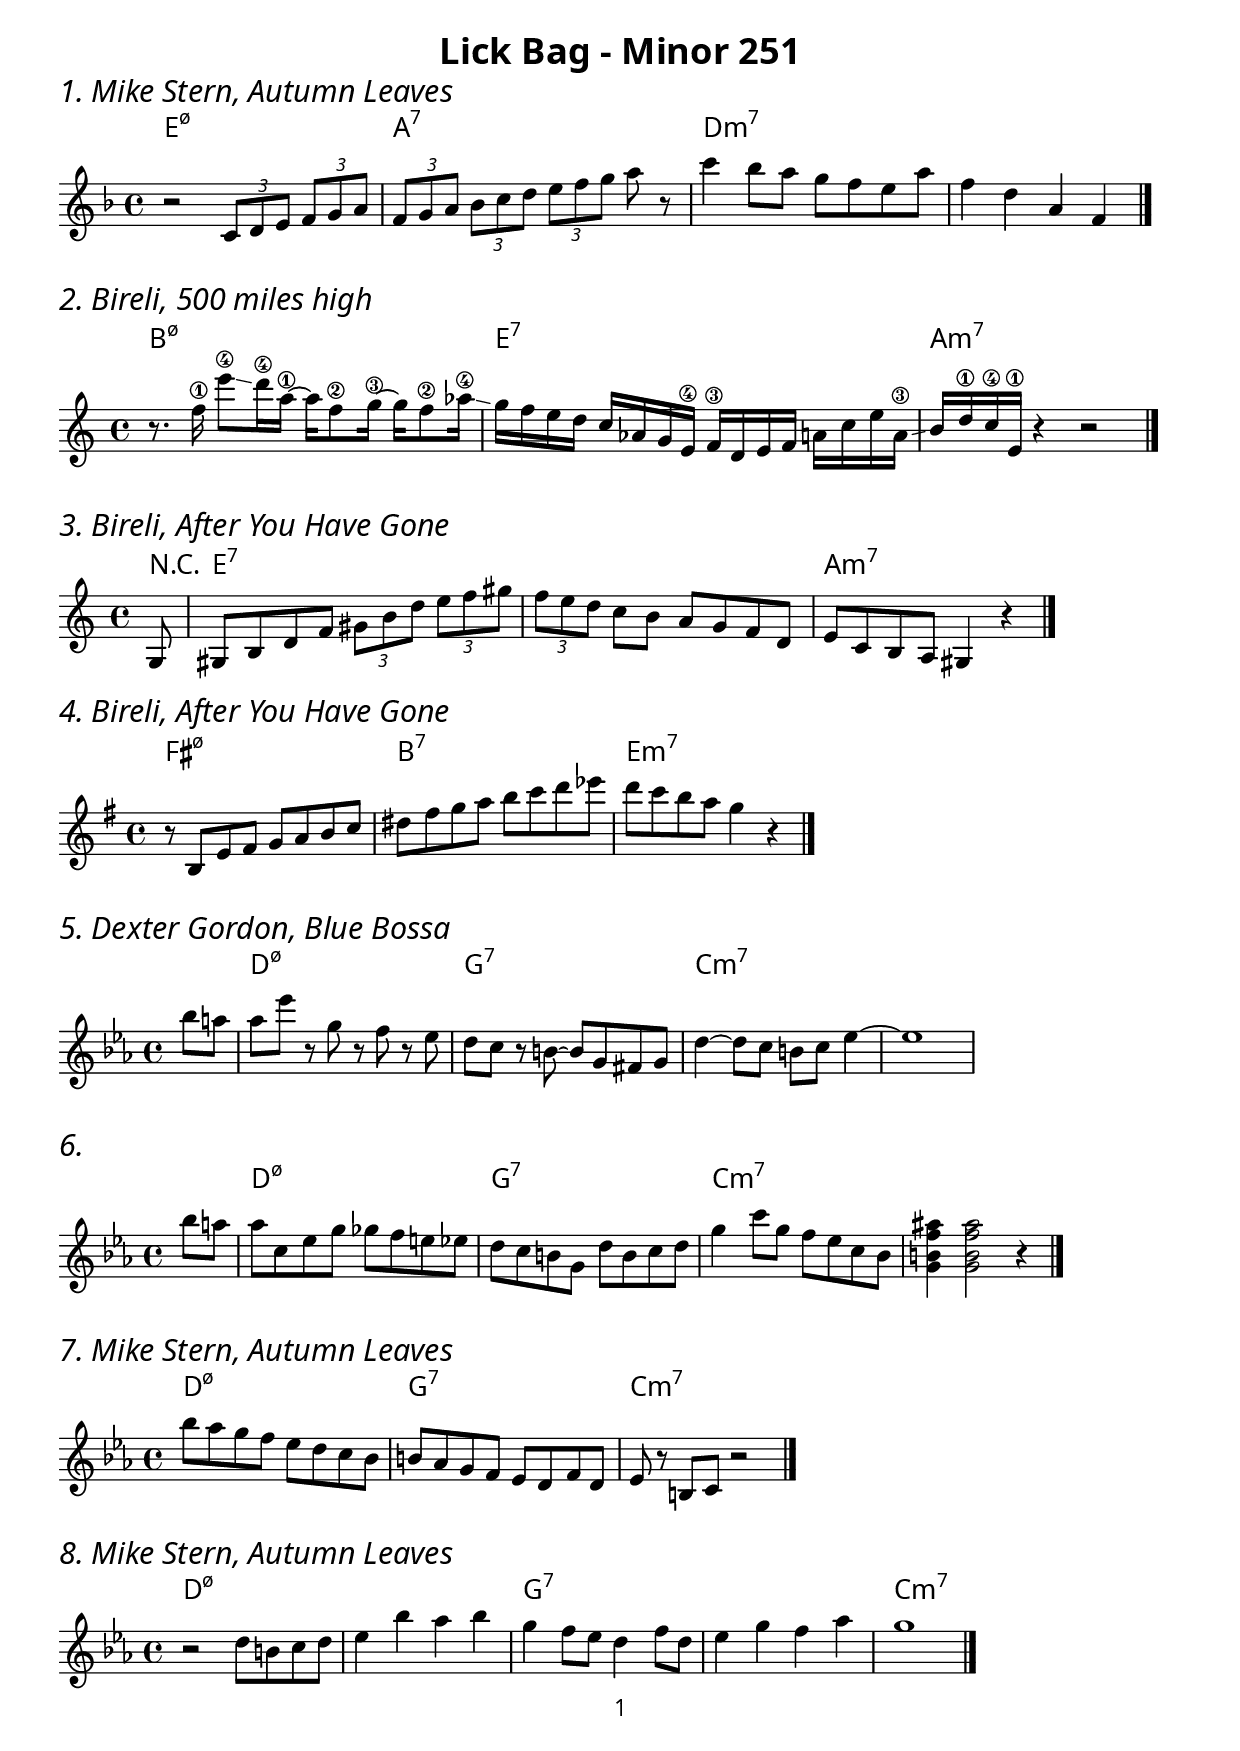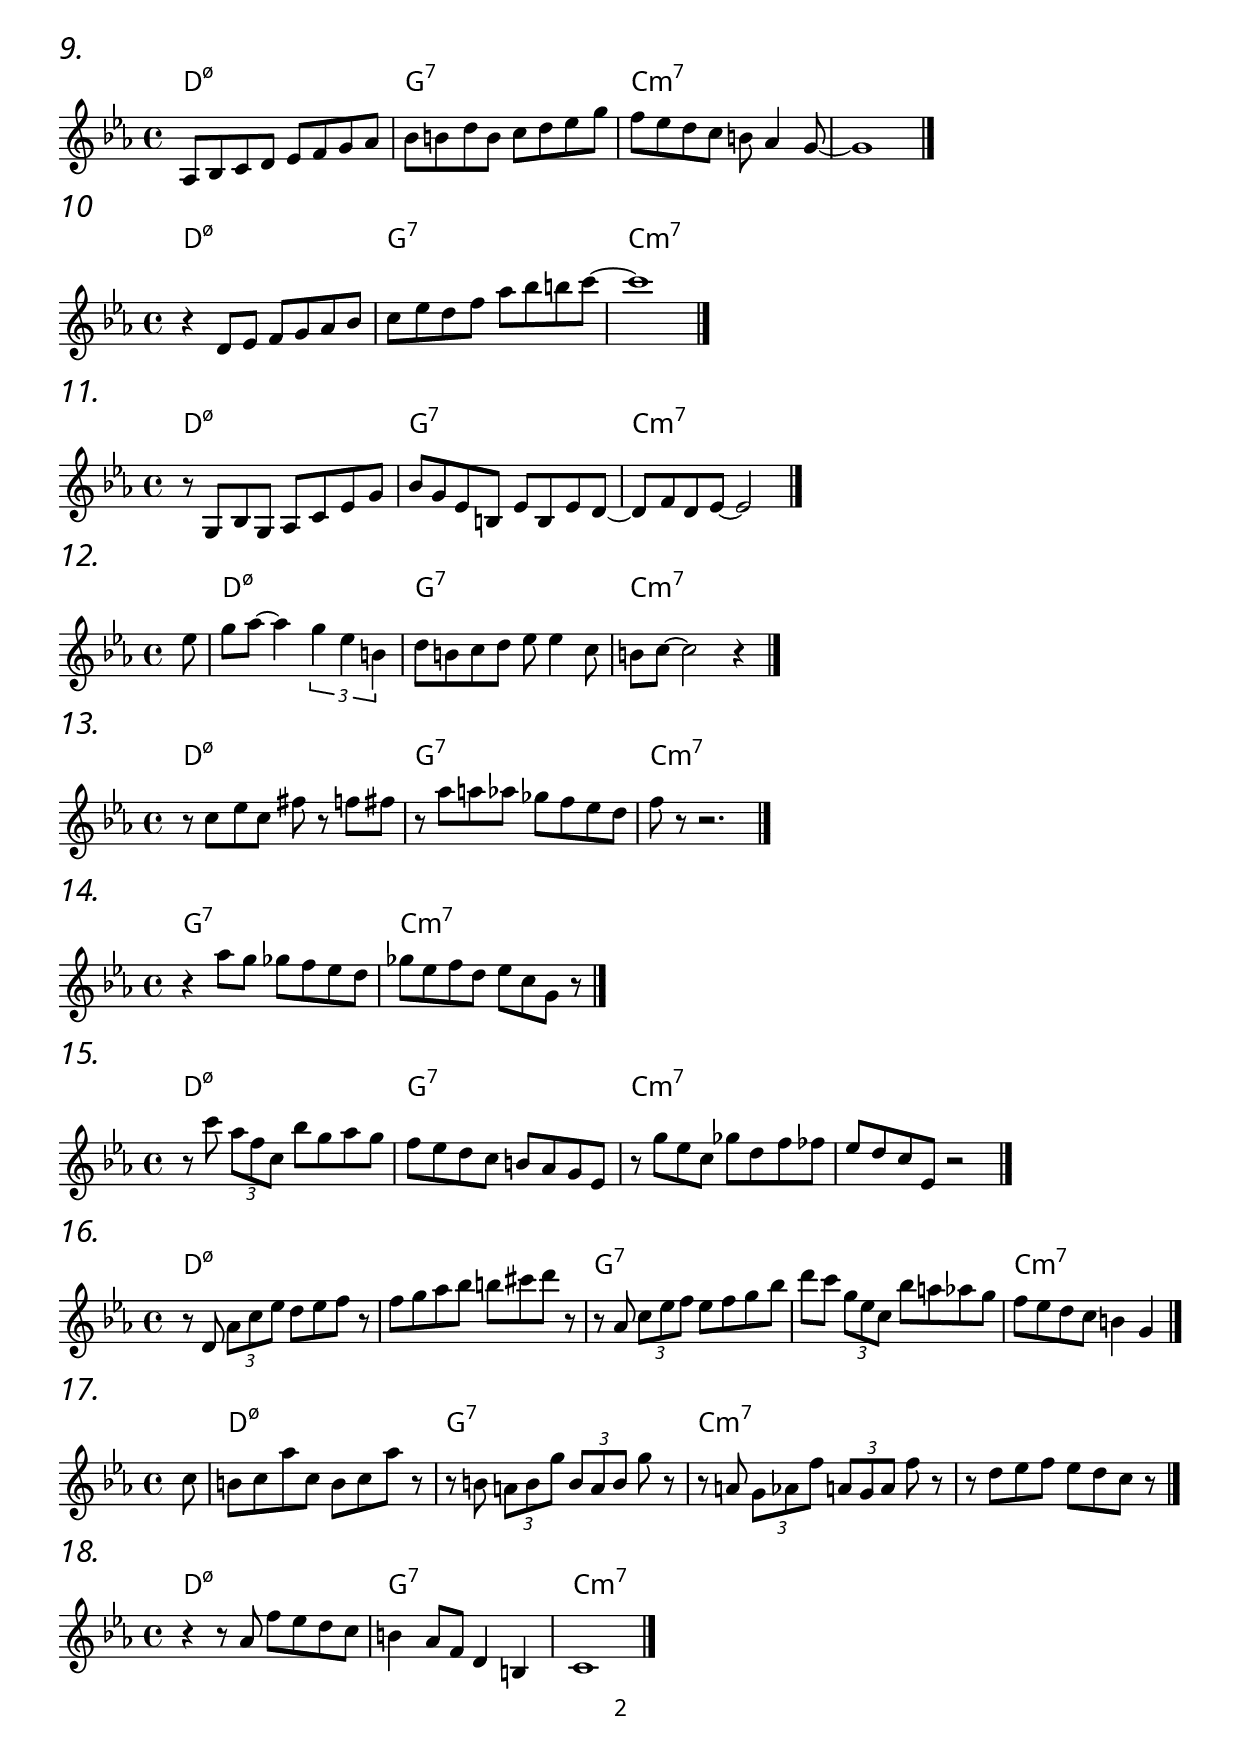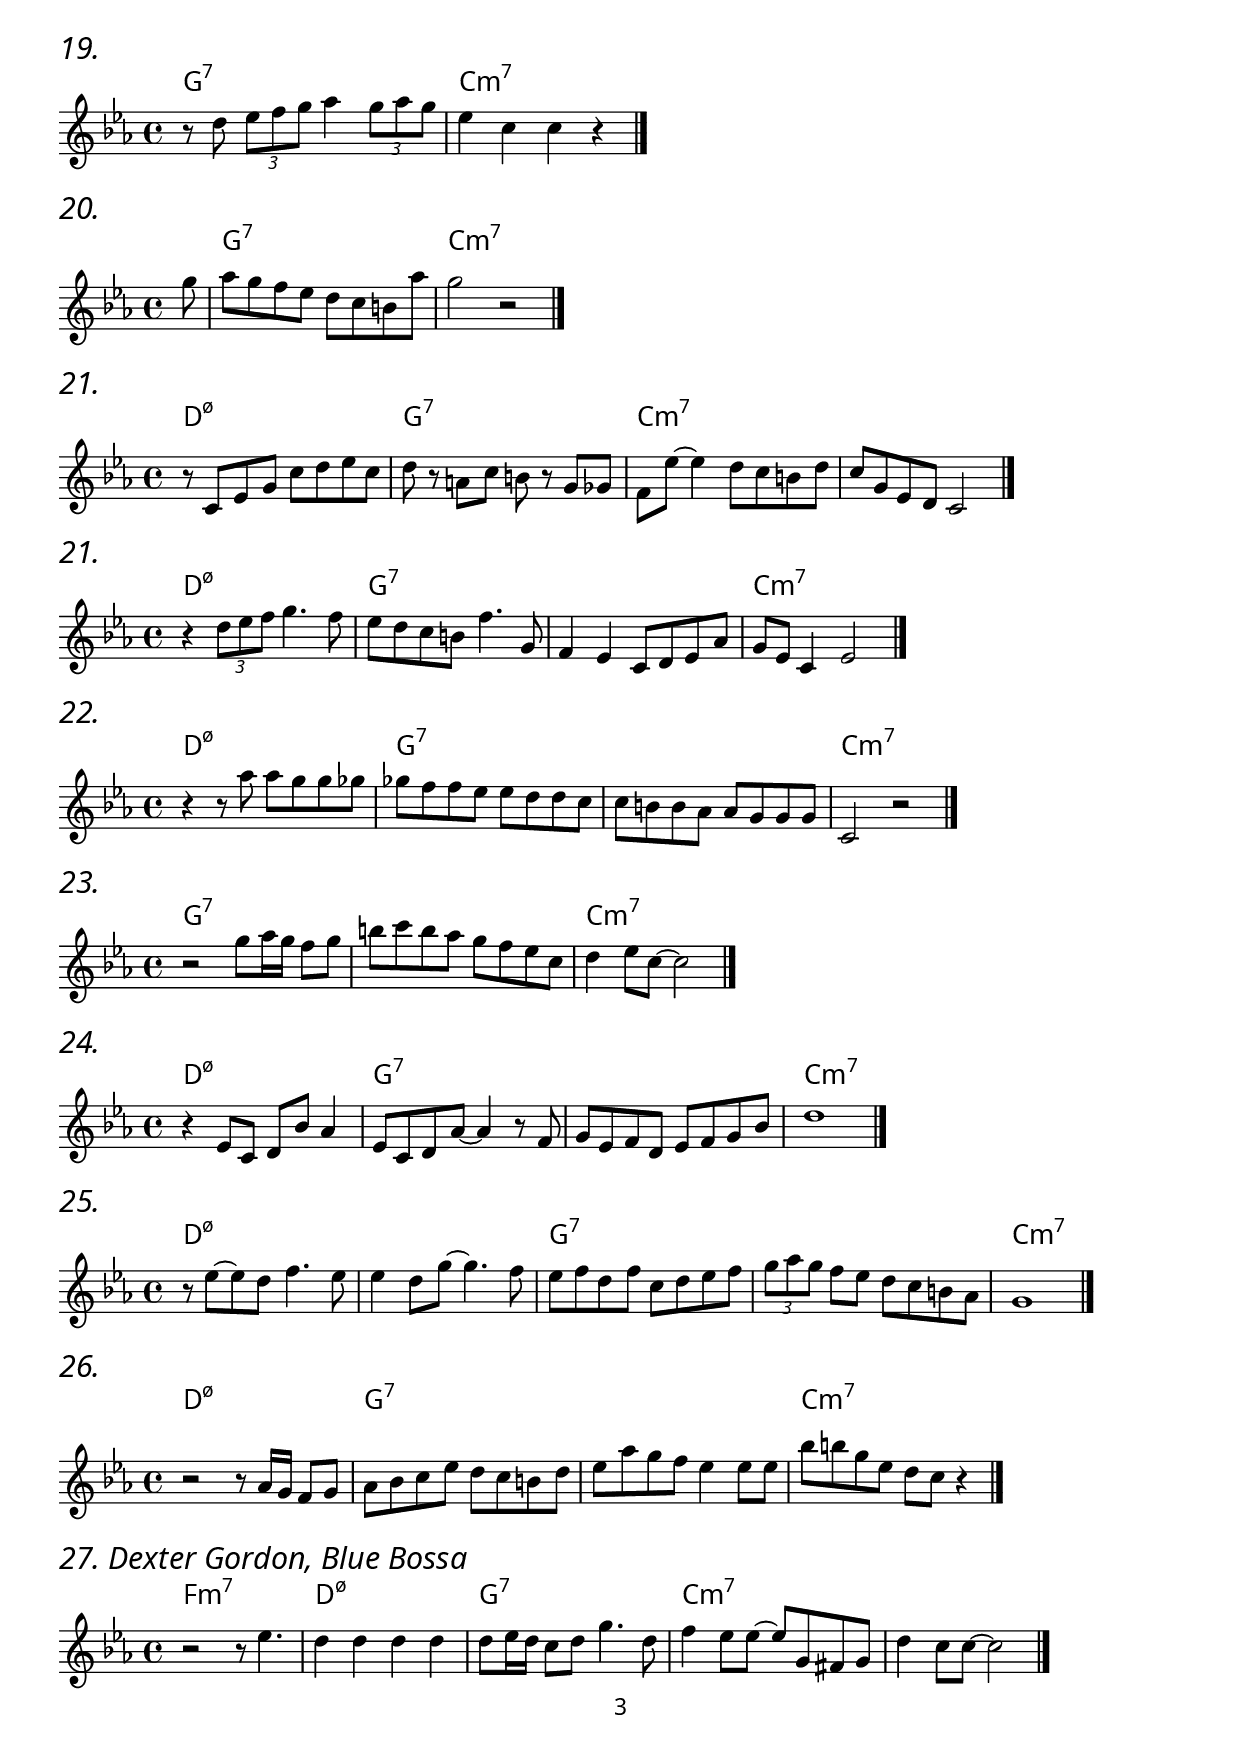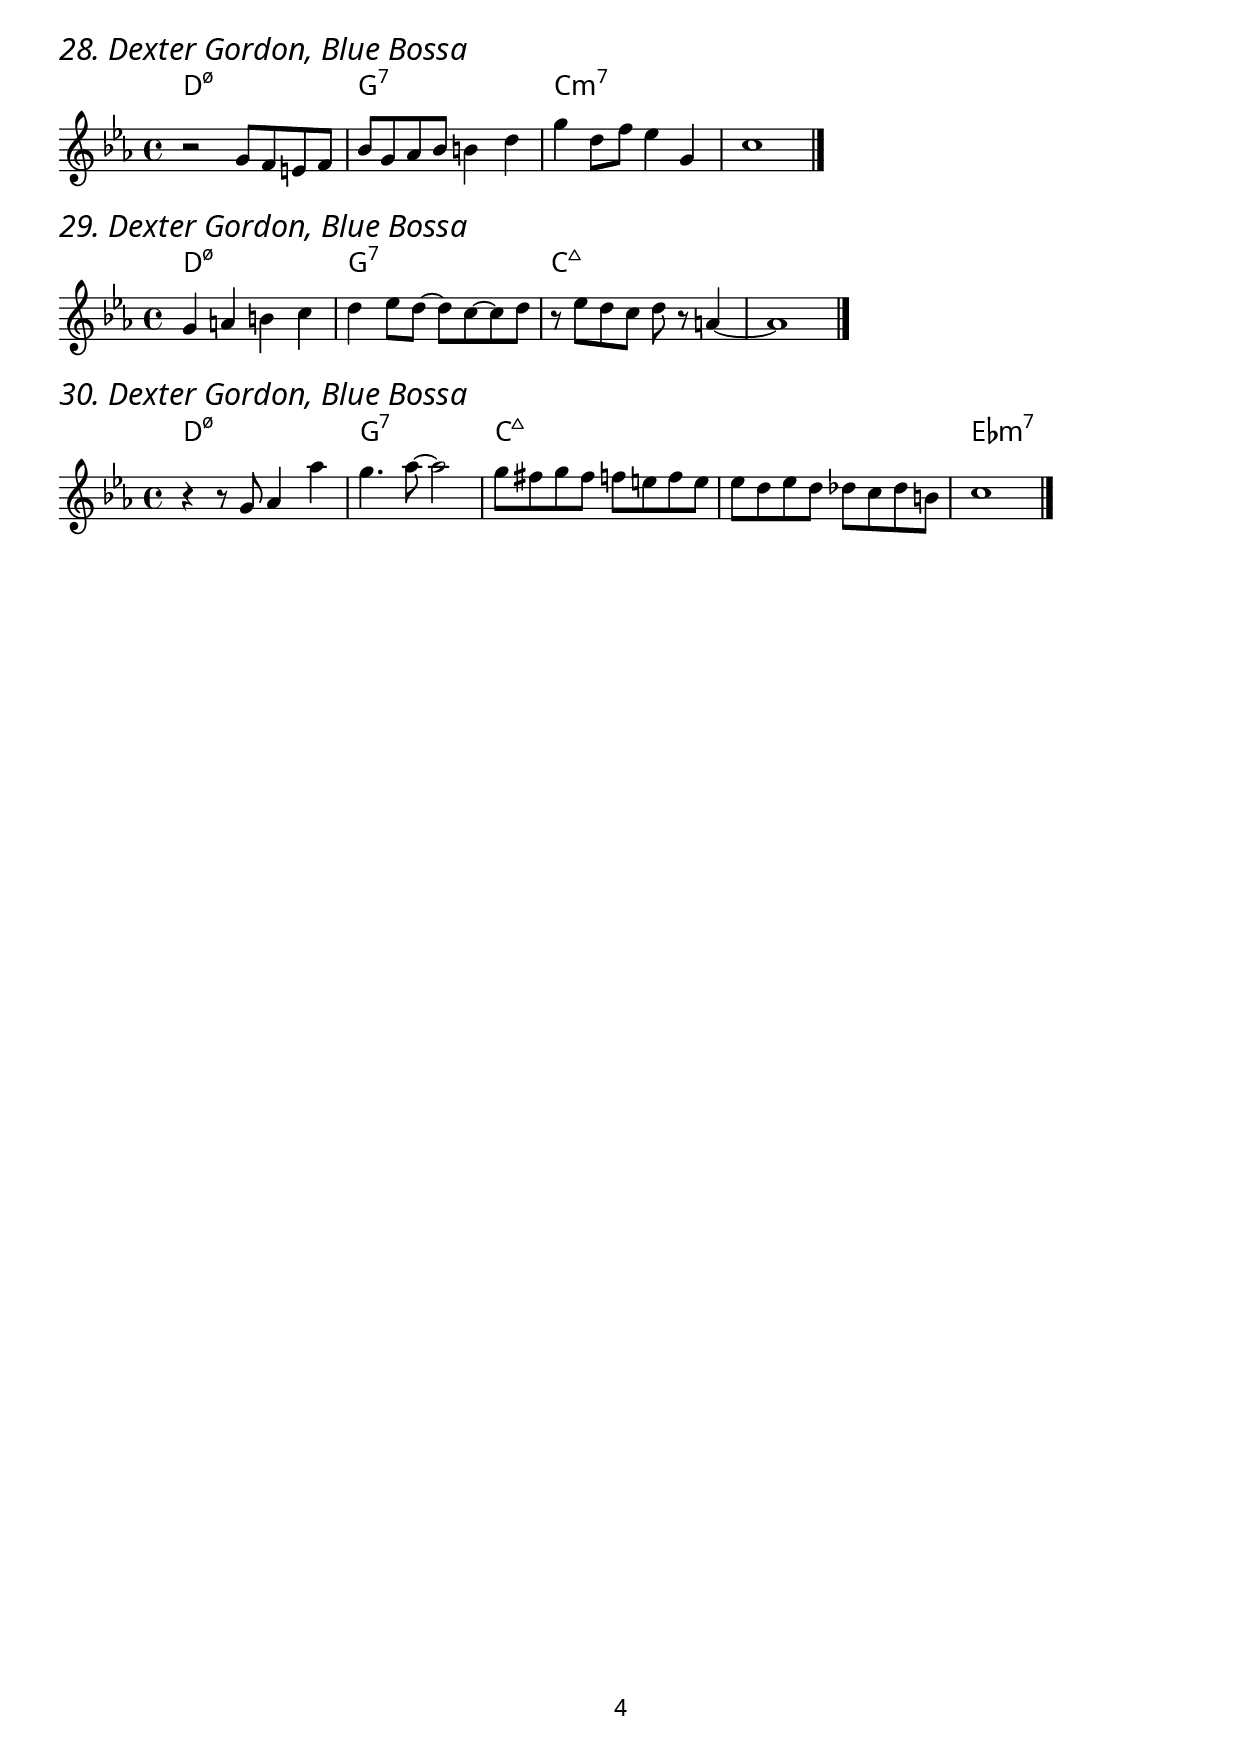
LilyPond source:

% {{{ PARAMETRI
  myTitle = "Lick Bag - Minor 251"
  myTempo =  #(ly:make-moment 190 4)
% }}}

% INTESTAZIONE {{{
\version "2.18.2"

\header {
  title = \myTitle
}

\paper{  
  print-first-page-number = ##t
  oddHeaderMarkup = \markup \null
  evenHeaderMarkup = \markup \null
  oddFooterMarkup = \markup {
    \fill-line {
      \on-the-fly \print-page-number-check-first
      \fromproperty #'page:page-number-string
    }
  }
  evenFooterMarkup = \oddFooterMarkup
  myStaffSize = #2
  fonts = #(make-pango-font-tree
  "FontAwesome"
  "FontAwesome"
  "FontAwesome"
  (/ myStaffSize 2))  
  
  scoreTitleMarkup = \markup { 
    \column {
      \fill-line {
        \fontsize #2.5 \italic \fromproperty #'header:piece
        \fromproperty #'header:opus
      }
    }
  }
  
%    markup-system-spacing =
%    #'((basic-distance . 0)
%       (padding . 0))
    
%    score-markup-spacing =
%    #'((basic-distance . 0)
%       (padding . 0))
}

global = {
  \numericTimeSignature
  \set Score.markFormatter = #format-mark-box-alphabet
}
\layout { 
  \override Score.RehearsalMark.self-alignment-X = #LEFT
  \set chordChanges = ##t
  indent = #0
  \override VerticalAxisGroup.nonstaff-relatedstaff-spacing.padding = #2

}
%}}}

% {{{ LICK A
  temaA = {
    \time 4/4
    \key f \major
    r2 \tuplet 3/2 {c8 d e} \tuplet 3/2 {f g a} |
    \tuplet 3/2 {f g a} \tuplet 3/2 {bes c d} \tuplet 3/2 {e f g} a8 r8 |
    c4 bes8 a g f e a | f4 d a f |
  }
  

  accordiA = \new ChordNames{ 
    \chordmode{
      e1:m7.5- | a1:7 | d1:m7 | d1:m7 \bar "|."
    }
  }

  lickA = \score {
    \header{ piece="1. Mike Stern, Autumn Leaves"}
    << 
        \relative c' {\temaA}
        \accordiA
    >>    
  }
% }}}

% {{{ LICK B
  temaB = {
    \time 4/4
    \key c \major
    r8. f16\1 e'8\4 \glissando d16\4 a16~\1 a16 f8\2 g16~\3 g16 f8\2 aes16\4 \glissando  | 
    g16 f e d c aes g e\4 f\3 d e f a c e a,\3 \glissando |
    b d\1 c\4 e,\1 r4 r2 |
  }
  

  accordiB = \new ChordNames{ 
    \chordmode{
      b1:m7.5- | e1:7 | a1:m7 | \bar "|."
    }
  }

  lickB = \score {
    \header{ piece="2. Bireli, 500 miles high"}
    << 
        \relative c'' {\temaB}
        \accordiB
    >>    
  }
% }}}

% {{{ LICK C
  temaC = {
    \time 4/4
    \key c \major
    \partial 8 g8
    gis b d f \tuplet 3/2 {gis8 b d} \tuplet 3/2 {e f gis} | \tuplet 3/2 {f e d} c8 b a g f d |
    e8 c b a gis4 r4 |
  }
  

  accordiC = \new ChordNames{ 
    \chordmode{
      \partial 8 r8 |
      e1:7 | e1:7 | a1:m7 | \bar "|."
    }
  }

  lickC = \score {
    \header{ piece="3. Bireli, After You Have Gone"}
    << 
        \relative c' {\temaC}
        \accordiC
    >>    
  }
% }}}

% {{{ LICK D
  temaD = {
    \time 4/4
    \key g \major
    r8 b e fis g a b c | dis fis g a b c d ees |
    d c b a g4 r4 |
  }
  

  accordiD = \new ChordNames{ 
    \chordmode{
      fis1:m7.5- | b1:7 | e1:m7 | \bar "|."
    }
  }

  lickD = \score {
    \header{ piece="4. Bireli, After You Have Gone"}
    << 
        \relative c' {\temaD}
        \accordiD
    >>    
  }
% }}}

% {{{ LICK E
  temaE = {
    \time 4/4
    \key ees \major
    \partial 4 bes8 a | 
    aes ees' r g, r f r ees | d c r b~ b g fis g | d'4~ d8 c b c ees4~ | ees1 |
  }

  accordiE = \new ChordNames{ \chordmode{
    \partial 4 s4 | d1:m7.5- | g1:7 | c1:m7 | c1:m7 |     
  }}

  lickE = \score {
    \header{ piece="5. Dexter Gordon, Blue Bossa"}
    << 
        \relative c''' {\temaE}
        \accordiE
    >>    
  }
% }}}

% {{{ LICK F
  temaF = {
    \time 4/4
    \key ees \major
    \partial 4 bes8 a |
    aes c, ees g ges f e ees | d c b g d' b c d | g4 c8 g f ees c bes | 
    <g b f' ais>4 <g b f' ais>2 r4 |
  }

  accordiF = \new ChordNames{ \chordmode{
    \partial 4 s4 |
    d1:m7.5- | g1:7 | c1:m7 | c1:m7 |
    \bar "|."
  }}

  lickF = \score {
    \header{ piece="6."}
    << 
        \relative c''' {\temaF}
        \accordiF
    >>    
  }
% }}}

% {{{ LICK G
  temaG = {
    \time 4/4
    \key ees \major
    bes8 aes g f ees d c bes | b aes g f ees d f d | ees r b c r2 | 
  }

  accordiG = \new ChordNames{ \chordmode{
    d1:m7.5- | g1:7 | c1:m7 | 
    \bar "|."
  }}

  lickG = \score {
    \header{ piece="7. Mike Stern, Autumn Leaves"}
    << 
        \relative c''' {\temaG}
        \accordiG
    >>    
  }
% }}}

% {{{ LICK H
  temaH = {
    \time 4/4
    \key ees \major
    r2 d8 b c d | ees4 bes' aes bes | g f8 ees d4 f8 d | ees4 g f aes | g1 |  
  }

  accordiH = \new ChordNames{ \chordmode{
    d1:m7.5- | d1:m7.5- | g1:7 | g1:7 | c1:m7 |
    \bar "|."
  }}

  lickH = \score {
    \header{ piece="8. Mike Stern, Autumn Leaves"}
    << 
        \relative c'' {\temaH}
        \accordiH
    >>    
  }
% }}}

% {{{ LICK I
  temaI = {
    \time 4/4
    \key ees \major
    aes8 bes c d ees f g aes | bes b d b c d ees g | f ees d c b aes4 g8~ | g1 |    
  }

  accordiI = \new ChordNames{ \chordmode{
    d1:m7.5- | g1:7 | c1:m7 | c1:m7 |        
    \bar "|."
  }}

  lickI = \score {
    \header{ piece="9."}
    << 
        \relative c' {\temaI}
        \accordiI
    >>    
  }
% }}}

% {{{ LICK J
  temaJ = {
    \time 4/4
    \key ees \major
    r4 d8 ees f g aes bes | c ees d f aes bes b c~ | c1 |    
  }

  accordiJ = \new ChordNames{ \chordmode{
    d1:m7.5- | g1:7 | c1:m7 |        
    \bar "|."
  }}

  lickJ = \score {
    \header{ piece="10"}
    << 
        \relative c' {\temaJ}
        \accordiJ
    >>    
  }
% }}}

% {{{ LICK K
  temaK = {
    \time 4/4
    \key ees \major
    r8 g bes g aes c ees g | bes g ees b ees b ees d~ | d f d ees~ ees2 | 
  }

  accordiK = \new ChordNames{ \chordmode{
    d1:m7.5- | g1:7 | c1:m7 |        
    \bar "|."
  }}

  lickK = \score {
    \header{ piece="11."}
    << 
        \relative c' {\temaK}
        \accordiK
    >>    
  }
% }}}

% {{{ LICK L
  temaL = {
    \time 4/4
    \key ees \major
    \partial 8 ees8 |
    g aes~ aes4 \tuplet 3/2 {g ees b} | d8 b c d ees ees4 c8 | b c~ c2 r4 |
  }

  accordiL = \new ChordNames{ \chordmode{
    \partial 8 s8 |
    d1:m7.5- | g1:7 | c1:m7 |        
    \bar "|."
  }}

  lickL = \score {
    \header{ piece="12."}
    << 
        \relative c'' {\temaL}
        \accordiL
    >>    
  }
% }}}

% {{{ LICK M
  temaM = {
    \time 4/4
    \key ees \major
    r8 c ees c fis r f fis | r aes a aes ges f ees d | f r r2. | 
  }

  accordiM = \new ChordNames{ \chordmode{
    d1:m7.5- | g1:7 | c1:m7 |        
    \bar "|."
  }}

  lickM = \score {
    \header{ piece="13."}
    << 
        \relative c'' {\temaM}
        \accordiM
    >>    
  }
% }}}

% {{{ LICK N
  temaN = {
    \time 4/4
    \key ees \major
    r4 aes8 g ges f ees d | ges ees f d ees c g r | 
  }

  accordiN = \new ChordNames{ \chordmode{
    g1:7 | c1:m7 | 
    \bar "|."
  }}

  lickN = \score {
    \header{ piece="14."}
    << 
        \relative c''' {\temaN}
        \accordiN
    >>    
  }
% }}}

% {{{ LICK O
  temaO = {
    \time 4/4
    \key ees \major
    r8 c \tuplet 3/2 {aes f c} bes' g aes g | f ees d c b aes g ees | 
    r g' ees c ges' d f fes | ees d c ees, r2 |
  }

  accordiO = \new ChordNames{ \chordmode{
    d1:m7.5- | g1:7 | c1:m7 | c1:m7 |    
    \bar "|."
  }}

  lickO = \score {
    \header{ piece="15."}
    << 
        \relative c''' {\temaO}
        \accordiO
    >>    
  }
% }}}

% {{{ LICK P
  temaP = {
    \time 4/4
    \key ees \major
    r8 d \tuplet 3/2 {aes' c ees} d ees f r | f g aes bes b cis d r | 
    r aes, \tuplet 3/2 {c ees f} ees f g bes | d c \tuplet 3/2 {g ees c} bes' a aes g | f ees d c b4 g|
  }

  accordiP = \new ChordNames{ \chordmode{
    d1:m7.5- | d1:m7.5- | g1:7 | g1:7 | c1:m7 |
    \bar "|."
  }}

  lickP = \score {
    \header{ piece="16."}
    << 
        \relative c' {\temaP}
        \accordiP
    >>    
  }
% }}}

% {{{ LICK Q
  temaQ = {
    \time 4/4
    \key ees \major
    \partial 8 c8 |
    b c aes' c, b c aes' r | r b, \tuplet 3/2 {a b g'} \tuplet 3/2 {b, a b} g' r|
    r a, \tuplet 3/2 {g aes f'} \tuplet 3/2 {a, g a} f' r | r d ees f ees d c r |
  }

  accordiQ = \new ChordNames{ \chordmode{
    \partial 8 s8 | 
    d1:m7.5- | g1:7 | c1:m7 | c1:m7 |
    \bar "|."
  }}

  lickQ = \score {
    \header{ piece="17."}
    << 
        \relative c'' {\temaQ}
        \accordiQ
    >>    
  }
% }}}

% {{{ LICK R
  temaR = {
    \time 4/4
    \key ees \major
    r4 r8 aes f' ees d c | b4 aes8 f d4 b | c1 |
  }

  accordiR = \new ChordNames{ \chordmode{
    d1:m7.5- | g1:7 | c1:m7 |    
    \bar "|."
  }}

  lickR = \score {
    \header{ piece="18."}
    << 
        \relative c'' {\temaR}
        \accordiR
    >>    
  }
% }}}

% {{{ LICK S
  temaS = {
    \time 4/4
    \key ees \major
    r8 d \tuplet 3/2 {ees f g} aes4 \tuplet 3/2 {g8 aes g} | ees4 c c r |
  }

  accordiS = \new ChordNames{ \chordmode{
    g1:7 | c1:m7 |    
    \bar "|."
  }}

  lickS = \score {
    \header{ piece="19."}
    << 
        \relative c'' {\temaS}
        \accordiS
    >>    
  }
% }}}

% {{{ LICK T
  temaT = {
    \time 4/4
    \key ees \major
    \partial 8 g8 | 
    aes g f ees d c b aes' | g2 r2 |
  }

  accordiT = \new ChordNames{ \chordmode{
    \partial 8 s8 |
    g1:7 | c1:m7 |
    \bar "|."
  }}

  lickT = \score {
    \header{ piece="20."}
    << 
        \relative c''' {\temaT}
        \accordiT
    >>    
  }
% }}}

% {{{ LICK U
  temaU = {
    \time 4/4
    \key ees \major
    r8 c ees g c d ees c | d r a c b r g ges | f ees'~ ees4 d8 c b d | c g ees d c2 |
  }

  accordiU = \new ChordNames{ \chordmode{
    d1:m7.5- | g1:7 | c1:m7 | c1:m7 |    
    \bar "|."
  }}

  lickU = \score {
    \header{ piece="21."}
    << 
        \relative c' {\temaU}
        \accordiU
    >>    
  }
% }}}

% {{{ LICK V
  temaV = {
    \time 4/4
    \key ees \major
    r4 \tuplet 3/2 {d8 ees f} g4. f8 | ees d c b f'4. g,8 | f4 ees c8 d ees aes | g ees c4 ees2 |
  }

  accordiV = \new ChordNames{ \chordmode{
    d1:m7.5- | g1:7 | g1:7 | c1:m7 |    
    \bar "|."
  }}

  lickV = \score {
    \header{ piece="21."}
    << 
        \relative c'' {\temaV}
        \accordiV
    >>    
  }
% }}}

% {{{ LICK W
  temaW = {
    \time 4/4
    \key ees \major
    r4 r8 aes aes g g ges | ges f f ees ees d d c | c b b aes aes g g g | c,2 r2 |
  }

  accordiW = \new ChordNames{ \chordmode{
    d1:m7.5- | g1:7 | g1:7 | c1:m7 | 
    \bar "|."
  }}

  lickW = \score {
    \header{ piece="22."}
    << 
        \relative c''' {\temaW}
        \accordiW
    >>    
  }
% }}}

% {{{ LICK X
  temaX = {
    \time 4/4
    \key ees \major
    r2 g8 aes16 g f8 g | b c b aes g f ees c | d4 ees8 c8~ c2 |
  }

  accordiX = \new ChordNames{ \chordmode{
    g1:7 | g1:7 | c1:m7 |    
    \bar "|."
  }}

  lickX = \score {
    \header{ piece="23."}
    << 
        \relative c''' {\temaX}
        \accordiX
    >>    
  }
% }}}

% {{{ LICK Y
  temaY = {
    \time 4/4
    \key ees \major
    r4 ees8 c d bes' aes4 | ees8 c d aes'~ aes4 r8 f | g ees f d ees f g bes | d1 |    
  }

  accordiY = \new ChordNames{ \chordmode{
    d1:m7.5- | g1:7 | g1:7 | c1:m7 |
    \bar "|."
  }}

  lickY = \score {
    \header{ piece="24."}
    << 
        \relative c' {\temaY}
        \accordiY
    >>    
  }
% }}}

% {{{ LICK Z
  temaZ = {
    \time 4/4
    \key ees \major
    r8 ees8~ ees d f4. ees8 | ees4 d8 g~ g4. f8 | ees f d f c d ees f | \tuplet 3/2 {g aes g} f ees d c b aes | g1 |  
  }

  accordiZ = \new ChordNames{ \chordmode{
    d1:m7.5- | d1:m7.5- | g1:7 | g1:7 | c1:m7 |
    \bar "|."
  }}

  lickZ = \score {
    \header{ piece="25."}
    << 
        \relative c'' {\temaZ}
        \accordiZ
    >>    
  }
% }}}

% {{{ LICK AA
  temaAA = {
    \time 4/4
    \key ees \major
    r2 r8 aes'16 g f8 g | aes bes c ees d c b d | ees aes g f ees4 ees8 ees | bes' b g ees d c r4 | 
  }

  accordiAA = \new ChordNames{ \chordmode{
    d1:m7.5- | g1:7 | g1:7 | c1:m7 |    
    \bar "|."
  }}

  lickAA = \score {
    \header{ piece="26."}
    << 
        \relative c' {\temaAA}
        \accordiAA
    >>    
  }
% }}}

% {{{ LICK AB
  temaAB = {
    \time 4/4
    \key ees \major
    r2 r8 ees'4. | d4 d d d | d8 ees16 d c8 d g4. d8 | f4 ees8 ees~ ees g, fis g | d'4 c8 c8~ c2 | 
  }

  accordiAB = \new ChordNames{ \chordmode{
    f1:m7 | d1:m7.5- | g1:7 | c1:m7 | c1:m7 |    
    \bar "|."
  }}

  lickAB = \score {
    \header{ piece="27. Dexter Gordon, Blue Bossa"}
    << 
        \relative c' {\temaAB}
        \accordiAB
    >>    
  }
% }}}

% {{{ LICK AC
  temaAC = {
    \time 4/4
    \key ees \major
    r2 g8 f e f bes g aes bes b4 d | g d8 f ees4 g, | c1 |
  }

  accordiAC = \new ChordNames{ \chordmode{
    d1:m7.5- | g1:7 | c1:m7 | c1:m7 |       
    \bar "|."
  }}

  lickAC = \score {
    \header{ piece="28. Dexter Gordon, Blue Bossa"}
    << 
        \relative c'' {\temaAC}
        \accordiAC
    >>    
  }
% }}}

% {{{ LICK AD
  temaAD = {
    \time 4/4
    \key ees \major
    g4 a b c | d ees8 d~ d c~ c d | r ees d c d r a4~ | a1 |
  }

  accordiAD = \new ChordNames{ \chordmode{
    d1:m7.5- | g1:7 | c1:maj7 | c1:maj7 | 
    \bar "|."
  }}

  lickAD = \score {
    \header{ piece="29. Dexter Gordon, Blue Bossa"}
    << 
        \relative c'' {\temaAD}
        \accordiAD
    >>    
  }
% }}}

% {{{ LICK AE
  temaAE = {
    \time 4/4
    \key ees \major
    r4 r8 g aes4 aes' | g4. aes8~ aes2 | g8 fis g fis f e f e | ees d ees d des c des b | c1 |    
  }

  accordiAE = \new ChordNames{ \chordmode{
    d1:m7.5- | g1:7 | c1:maj7 | c1:maj7 | ees1:m7 |
    \bar "|."
  }}

  lickAE = \score {
    \header{ piece="30. Dexter Gordon, Blue Bossa"}
    << 
        \relative c'' {\temaAE}
        \accordiAE
    >>    
  }
% }}}

% {{{ BOOKS
  \book{
    \bookOutputSuffix "C"    
    \lickA
    \lickB
    \lickC
    \lickD
    \lickE
    \lickF
    \lickG
    \lickH
    \lickI
    \lickJ
    \lickK
    \lickL
    \lickM
    \lickN
    \lickO
    \lickP
    \lickQ
    \lickR
    \lickS
    \lickT
    \lickU
    \lickV
    \lickW
    \lickX
    \lickY
    \lickZ
    \lickAA
    \lickAB
    \lickAC
    \lickAD
    \lickAE
  }
% }}}
